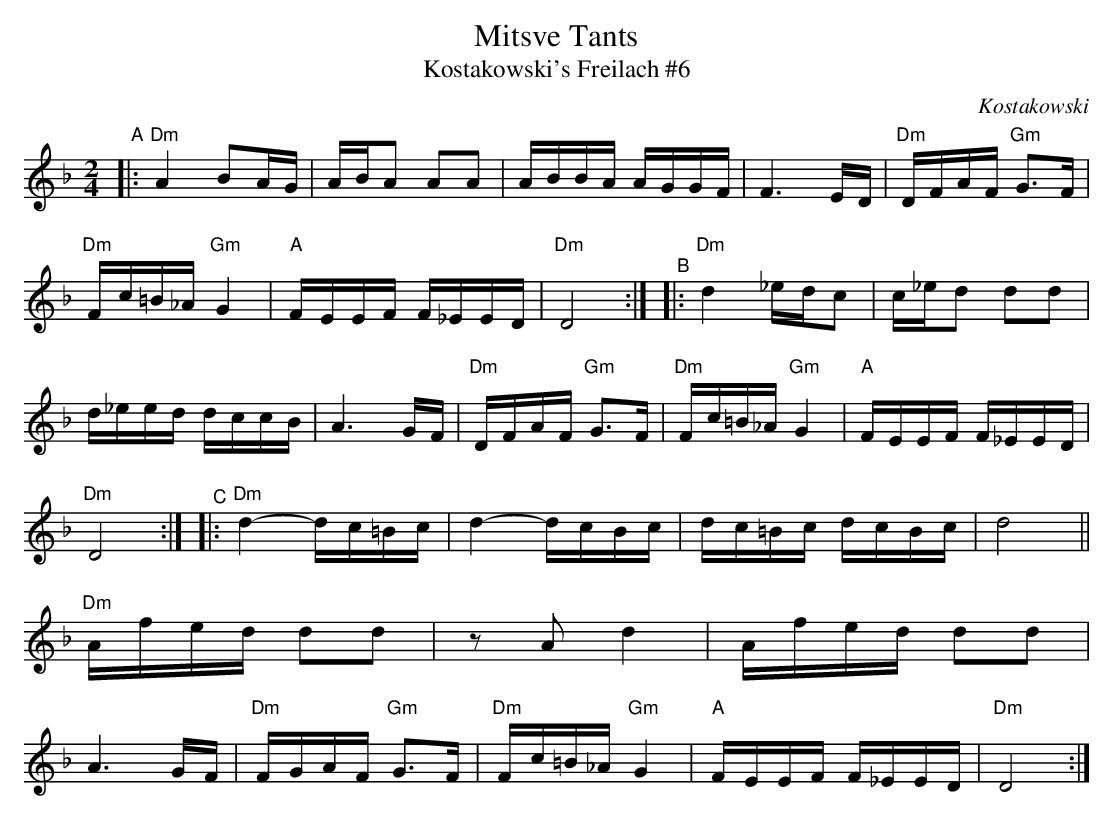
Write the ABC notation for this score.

X:1
T: Mitsve Tants
T: Kostakowski's Freilach #6
C: Kostakowski
M: 2/4
L: 1/16
K: Dm
"^A"|:\
"Dm"A4 B2AG | ABA2 A2A2 | ABBA AGGF | F6 ED |\
"Dm"DFAF "Gm"G3F | "Dm"Fc=B_A "Gm"G4 | "A"FEEF F_EED | "Dm"D8 :|
"^B"|:\
"Dm"d4 _edc2 | c_ed2 d2d2 | d_eed dccB | A6 GF |\
"Dm"DFAF "Gm"G3F | "Dm"Fc=B_A "Gm"G4 | "A"FEEF F_EED | "Dm"D8 :|
"^C"|:\
"Dm"d4- dc=Bc | d4- dcBc | dc=Bc dcBc | d8 || "Dm"Afed d2d2 | z2A2 d4 |
Afed d2d2 | A6 GF | "Dm"FGAF "Gm"G3F |"Dm"Fc=B_A "Gm"G4 | "A"FEEF F_EED | "Dm"D8 :|
